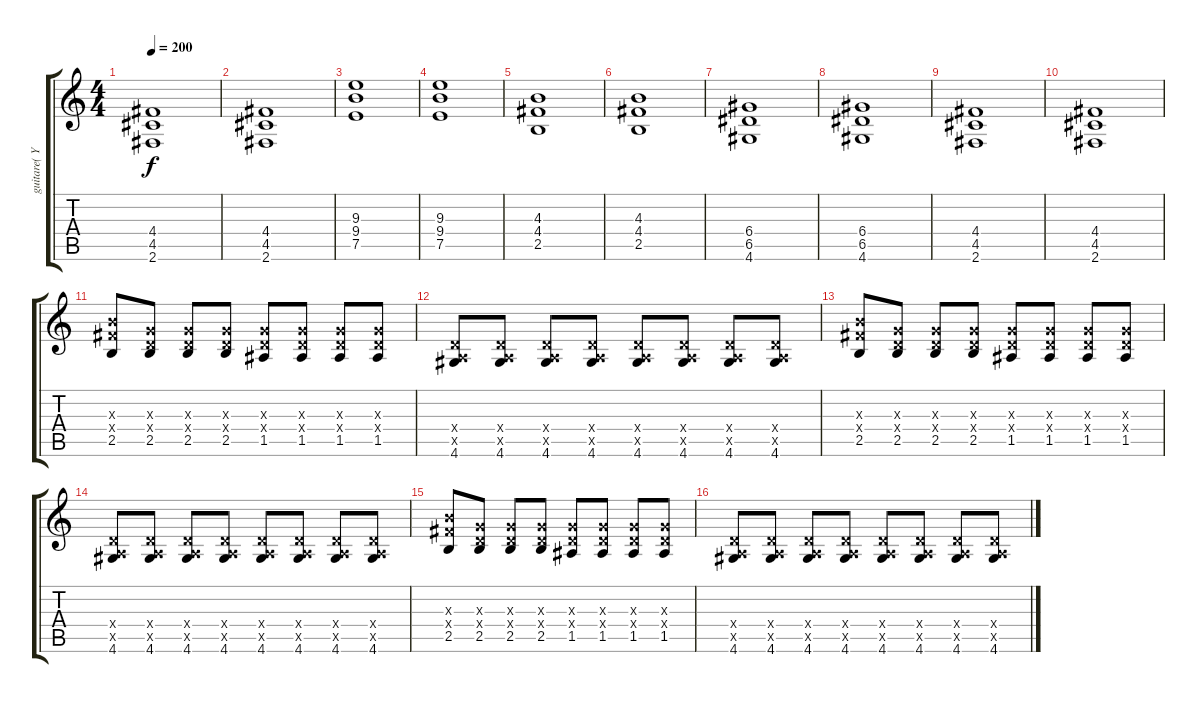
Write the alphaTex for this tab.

\track ("guitare( Yves ) " "guitare( Y") {instrument distortionguitar}
\staff {score tabs}
\tuning (E4 B3 G3 D3 A2 E2) {hide}
\ts (4 4)
\tempo 200
\clef g2
\ks c
(4.4 4.5 2.6).1{dy f} |
(4.4 4.5 2.6).1 |
(9.3 9.4 7.5).1 |
(9.3 9.4 7.5).1 |
(4.3 4.4 2.5).1 |
(4.3 4.4 2.5).1 |
(6.4 6.5 4.6).1 |
(6.4 6.5 4.6).1 |
(4.4 4.5 2.6).1 |
(4.4 4.5 2.6).1 |
(4.3{x} 4.4{x} 2.5).8 (0.3{x} 0.4{x} 2.5).8 (0.3{x} 0.4{x} 2.5).8 (0.3{x} 0.4{x} 2.5).8 (0.3{x} 0.4{x} 1.5).8 (0.3{x} 0.4{x} 1.5).8 (0.3{x} 0.4{x} 1.5).8 (0.3{x} 0.4{x} 1.5).8 |
(0.4{x} 0.5{x} 4.6).8 (0.4{x} 0.5{x} 4.6).8 (0.4{x} 0.5{x} 4.6).8 (0.4{x} 0.5{x} 4.6).8 (0.4{x} 0.5{x} 4.6).8 (0.4{x} 0.5{x} 4.6).8 (0.4{x} 0.5{x} 4.6).8 (0.4{x} 0.5{x} 4.6).8 |
(4.3{x} 4.4{x} 2.5).8 (0.3{x} 0.4{x} 2.5).8 (0.3{x} 0.4{x} 2.5).8 (0.3{x} 0.4{x} 2.5).8 (0.3{x} 0.4{x} 1.5).8 (0.3{x} 0.4{x} 1.5).8 (0.3{x} 0.4{x} 1.5).8 (0.3{x} 0.4{x} 1.5).8 |
(0.4{x} 0.5{x} 4.6).8 (0.4{x} 0.5{x} 4.6).8 (0.4{x} 0.5{x} 4.6).8 (0.4{x} 0.5{x} 4.6).8 (0.4{x} 0.5{x} 4.6).8 (0.4{x} 0.5{x} 4.6).8 (0.4{x} 0.5{x} 4.6).8 (0.4{x} 0.5{x} 4.6).8 |
(4.3{x} 4.4{x} 2.5).8 (0.3{x} 0.4{x} 2.5).8 (0.3{x} 0.4{x} 2.5).8 (0.3{x} 0.4{x} 2.5).8 (0.3{x} 0.4{x} 1.5).8 (0.3{x} 0.4{x} 1.5).8 (0.3{x} 0.4{x} 1.5).8 (0.3{x} 0.4{x} 1.5).8 |
(0.4{x} 0.5{x} 4.6).8 (0.4{x} 0.5{x} 4.6).8 (0.4{x} 0.5{x} 4.6).8 (0.4{x} 0.5{x} 4.6).8 (0.4{x} 0.5{x} 4.6).8 (0.4{x} 0.5{x} 4.6).8 (0.4{x} 0.5{x} 4.6).8 (0.4{x} 0.5{x} 4.6).8
